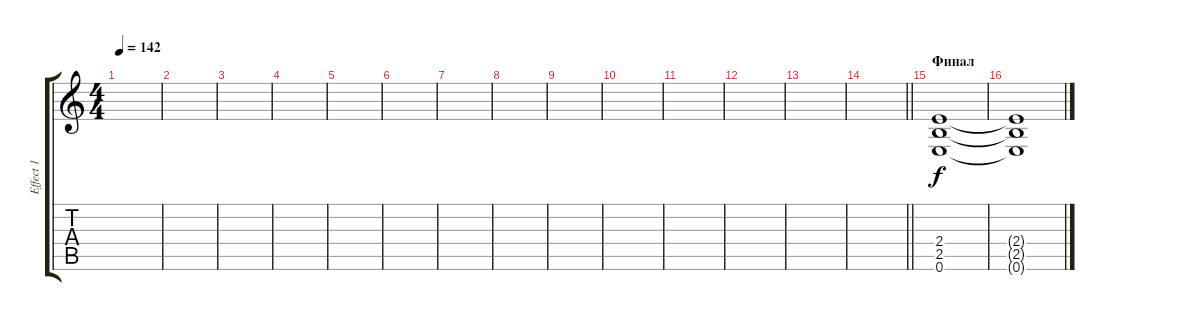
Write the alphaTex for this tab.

\track ("Effect 1" "Effect 1") {instrument distortionguitar}
\staff {score tabs}
\tuning (E4 B3 G3 D3 A2 E2) {hide}
\ts (4 4)
\tempo 142
\clef g2
\ks c
|
|
|
|
|
|
|
|
|
|
|
|
|
\barLineRight lightlight
|
\section ("" "Финал")
(2.4 2.5 0.6).1 |
(2.4{t} 2.5{t} 0.6{t}).1
